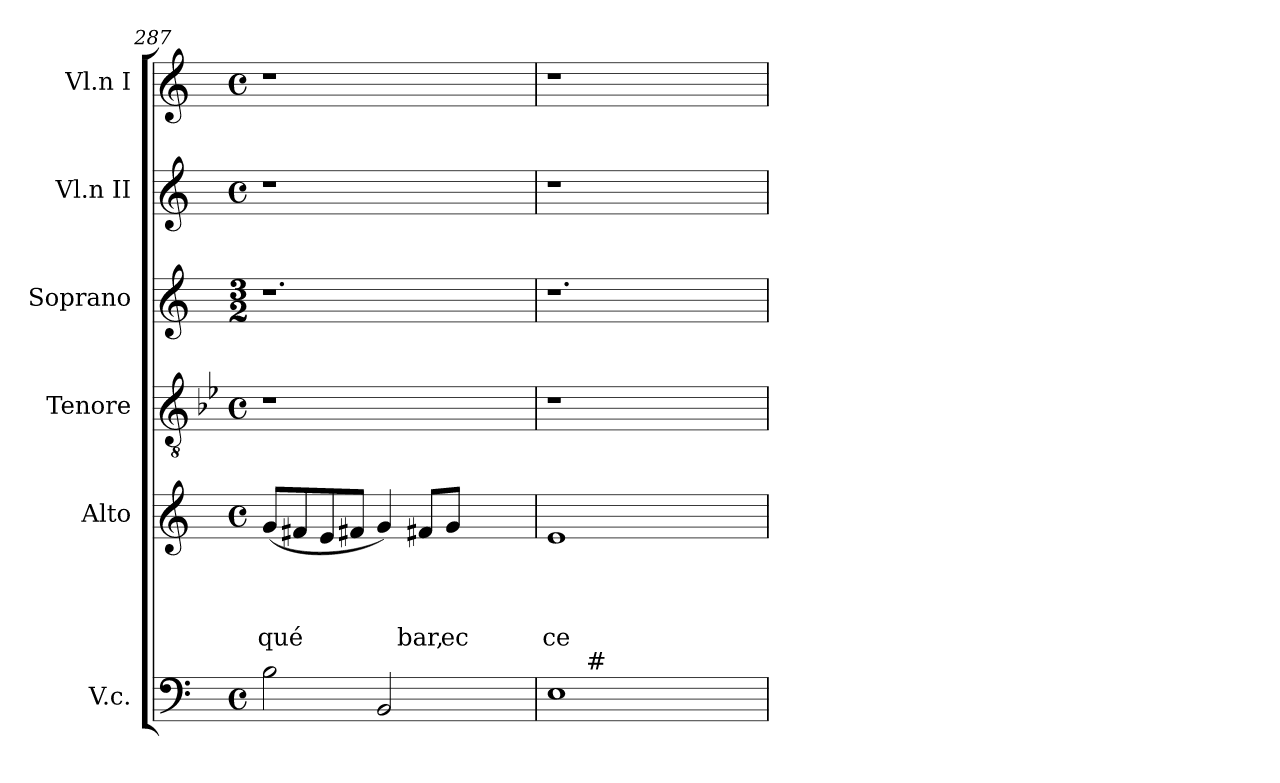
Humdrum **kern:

**kern	**kern	**text	**text	**text	**text	**kern	**kern	**kern	**kern
*part6	*part5	*part5	*part5	*part5	*part5	*part4	*part3	*part2	*part1
*staff6	*staff5	*staff5	*staff5	*staff5	*staff5	*staff4	*staff3	*staff2	*staff1
*I"V.c.	*I"Alto	*	*	*	*	*I"Tenore	*I"Soprano	*I"Vl.n II	*I"Vl.n I
*I'V.c.	*I'Alto	*	*	*	*	*I'Tenore	*I'Soprano	*I'Vl.n II	*I'Vl.n I
*clefF4	*clefG2	*	*	*	*	*clefGv2	*clefG2	*clefG2	*clefG2
*k[]	*k[]	*	*	*	*	*k[b-e-]	*k[]	*k[]	*k[]
*C:	*C:	*	*	*	*	*B-:	*C:	*C:	*C:
*M4/4	*M4/4	*	*	*	*	*M4/4	*M3/2	*M4/4	*M4/4
*met(c)	*met(c)	*	*	*	*	*met(c)	*	*met(c)	*met(c)
=287	=287	=287	=287	=287	=287	=287	=287	=287	=287
!	!	!	!	!	!LO:LY:b	!	!	!	!
2B\	(<8g/L	.	.	.	qué	1r	1.r	1r	1r
.	8f#X/	.	.	.	.	.	.	.	.
.	8e/	.	.	.	.	.	.	.	.
.	8f#X/J	.	.	.	.	.	.	.	.
2BB/	4g/)	.	.	.	.	.	.	.	.
!	!	!	!	!	!LO:LY:b	!	!	!	!
.	8f#X/L	.	.	.	bar,	.	.	.	.
!	!	!	!	!	!LO:LY:b	!	!	!	!
.	8g/J	.	.	.	ec	.	.	.	.
2ryy	2ryy	.	.	.	.	2ryy	.	2ryy	2ryy
=288	=288	=288	=288	=288	=288	=288	=288	=288	=288
!	!	!	!	!	!LO:LY:b	!	!	!	!
*^	*	*	*	*	*	*	*	*	*
1E	8ryy	1e	.	.	.	ce	1r	1.r	1r	1r
.	32ryy	.	.	.	.	.	.	.	.	.
!	!LO:TX:a:t=#	!	!	!	!	!	!	!	!	!
.	1ryy	.	.	.	.	.	.	.	.	.
2ryy	.	2ryy	.	.	.	.	2ryy	.	2ryy	2ryy
.	4ryy	.	.	.	.	.	.	.	.	.
.	16.ryy	.	.	.	.	.	.	.	.	.
*v	*v	*	*	*	*	*	*	*	*	*
=	=	=	=	=	=	=	=	=	=
*-	*-	*-	*-	*-	*-	*-	*-	*-	*-
